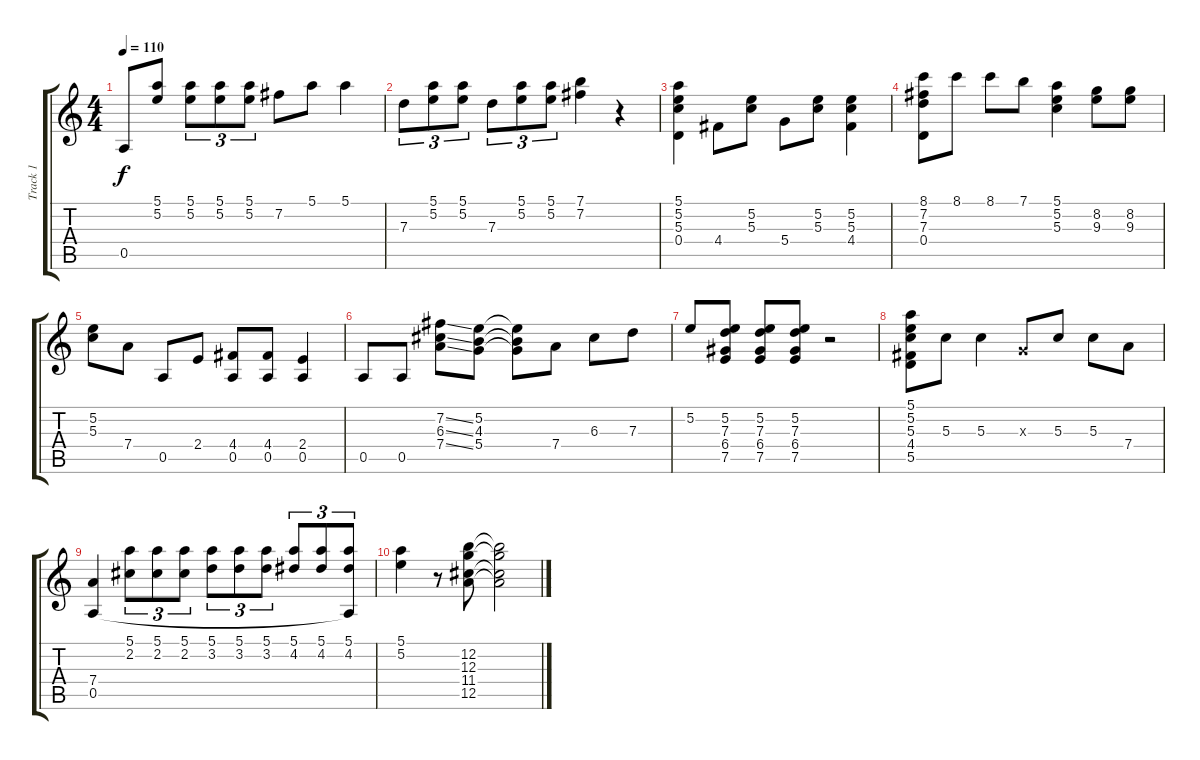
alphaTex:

\track ("Track 1" "Track 1") {instrument acousticguitarsteel}
\staff {score tabs}
\tuning (E4 B3 G3 D3 A2 E2) {hide}
\ts (4 4)
\tempo 110
\clef g2
\ks c
0.5.8{dy f} (5.1 5.2).8 (5.1 5.2).8{tu (3 2)} (5.1 5.2).8{tu (3 2)} (5.1 5.2).8{tu (3 2)} 7.2.8 5.1.8 5.1.4 |
7.3.8{tu (3 2)} (5.1 5.2).8{tu (3 2)} (5.1 5.2).8{tu (3 2)} 7.3.8{tu (3 2)} (5.1 5.2).8{tu (3 2)} (5.1 5.2).8{tu (3 2)} (7.1 7.2).4 r.4 |
(5.1 5.2 5.3 0.4).4 4.4.8 (5.2 5.3).8 5.4.8 (5.2 5.3).8 (5.2 5.3 4.4).4 |
(8.1 7.2 7.3 0.4).8 8.1.8 8.1.8 7.1.8 (5.1 5.2 5.3).4 (8.2 9.3).8 (8.2 9.3).8 |
(5.2 5.3).8 7.4.8 0.5.8 2.4.8 (4.4 0.5).8 (4.4 0.5).8 (2.4 0.5).4 |
0.5.8 0.5.8 (7.2{ss} 6.3{ss} 7.4{ss}).8 (5.2 4.3 5.4).8 (5.2{t} 4.3{t} 5.4{t}).8 7.4.8 6.3.8 7.3.8 |
5.2.8 (5.2 7.3 6.4 7.5).8 (5.2 7.3 6.4 7.5).8 (5.2 7.3 6.4 7.5).8 r.2 |
(5.1 5.2 5.3 4.4 5.5).8 5.3.8 5.3.4 0.3{x}.8 5.3.8 5.3.8 7.4.8 |
(7.4 0.5).4 (5.1 2.2).8{tu (3 2)} (5.1 2.2).8{tu (3 2)} (5.1 2.2).8{tu (3 2)} (5.1 3.2).8{tu (3 2)} (5.1 3.2).8{tu (3 2)} (5.1 3.2).8{tu (3 2)} (5.1 4.2).8{tu (3 2)} (5.1 4.2).8{tu (3 2)} (5.1 4.2 0.5{t}).8{tu (3 2)} |
(5.1 5.2).4 r.8 (12.2 12.3 11.4 12.5).8 (12.2{t} 12.3{t} 11.4{t} 12.5{t}).2
